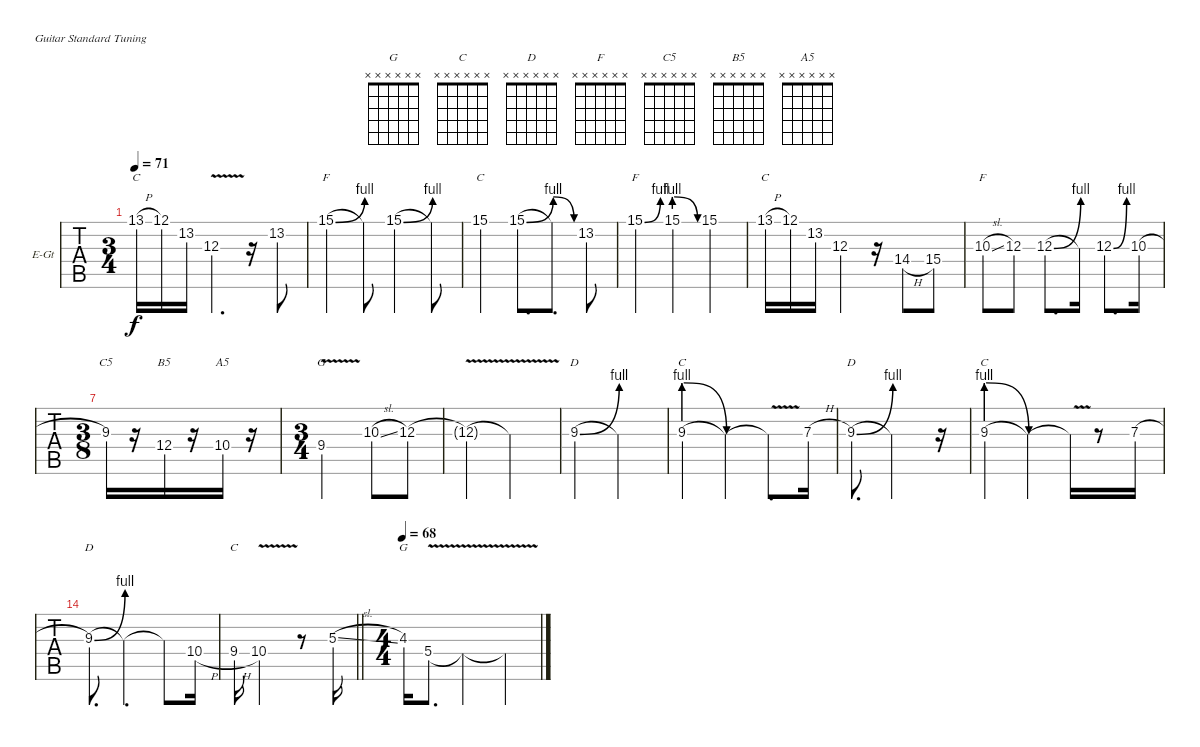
\bracketExtendMode nobrackets
\firstSystemTrackNameOrientation horizontal
\otherSystemsTrackNameOrientation horizontal
\defaultBarNumberDisplay FirstOfSystem
\track ("Guitar Solo" "E-Gt") {instrument distortionguitar}
\staff {tabs}
\tuning (E4 B3 G3 D3 A2 E2)
\chord ("G" x x x x x x)
\chord ("C" x x x x x x)
\chord ("D" x x x x x x)
\chord ("F" x x x x x x)
\chord ("C5" x x x x x x)
\chord ("B5" x x x x x x)
\chord ("A5" x x x x x x)
\ts (3 4)
\tempo 71
\clef g2
\ks c
13.1{h}.16{ch "C" dy f} 12.1.16 13.2.16 12.3{v}.4{d} r.16 13.2.8 |
15.1{be (bend 0 0 27.599999999999998 4)}.4{ch "F"} 15.1{be (hold 0 0 60 0) t}.8 15.1{be (bend 0 0 28.799999999999997 4)}.4 15.1{be (hold 0 0 60 0) t}.8 |
15.1.4{ch "C"} 15.1{be (bend 0 0 28.799999999999997 4)}.8{d} 15.1{be (release 0 4 30.599999999999998 0) t}.8{d} 13.2.8 |
15.1{be (bend 0 0 60 4)}.4{ch "F"} 15.1{be (prebendrelease 0 4 60 0)}.4 15.1.4 |
13.1{h}.16{ch "C"} 12.1.16 13.2.16 12.3.4 r.16 14.4{h}.8 15.4.8 |
10.3{sl}.8{ch "F"} 12.3.8 12.3{be (bend 0 0 28.799999999999997 4)}.8{d} 12.3{be (hold 0 0 60 0) t}.16 12.3{be (bend 0 0 27.599999999999998 4)}.8{d} 10.3{h}.16 |
\ts (3 8)
9.3.16{ch "C5"} r.16 12.4.16{ch "B5"} r.16 10.4.16{ch "A5"} r.16 |
\ts (3 4)
9.4{v}.2{ch "G"} 10.3{sl}.8 12.3.8 |
12.3{v t}.4 12.3{v t}.2 |
9.3{be (bend 0 0 28.2 4)}.4{ch "D"} 9.3{be (hold 0 0 60 0) v t}.2 |
9.3{be (prebendrelease 0 4 30 0)}.4{ch "C"} 9.3{be (hold 0 0 60 0) v t}.4 9.3{v t}.8{d} 7.3{h}.16 |
9.3{be (bend 0 0 28.2 4)}.8{d ch "D"} 9.3{be (hold 0 0 60 0) v t}.2 r.16 |
9.3{be (prebendrelease 0 4 60 0)}.4{ch "C"} 9.3{be (hold 0 0 60 0) v t}.4 9.3{v t}.16 r.8 7.3{h}.16 |
9.3{be (bend 0 0 60 4)}.8{d ch "D"} 9.3{be (hold 0 0 60 0) v t}.4{d} 9.3{be (hold 0 0 60 0) v t}.8 10.4{h}.16 |
\barLineRight lightlight
9.4{h}.16{ch "C"} 10.4{v}.2 r.8 5.3{sl}.16 |
\ts (4 4)
\tempo 68
4.3.16{ch "G" lyrics (0 "") lyrics (1 "") lyrics (2 "") lyrics (3 "") lyrics (4 "")} 5.4{v}.8{d lyrics (0 "") lyrics (1 "") lyrics (2 "") lyrics (3 "") lyrics (4 "")} 5.4{v t}.2{lyrics (0 "") lyrics (1 "") lyrics (2 "") lyrics (3 "") lyrics (4 "")} 5.4{v t}.4
